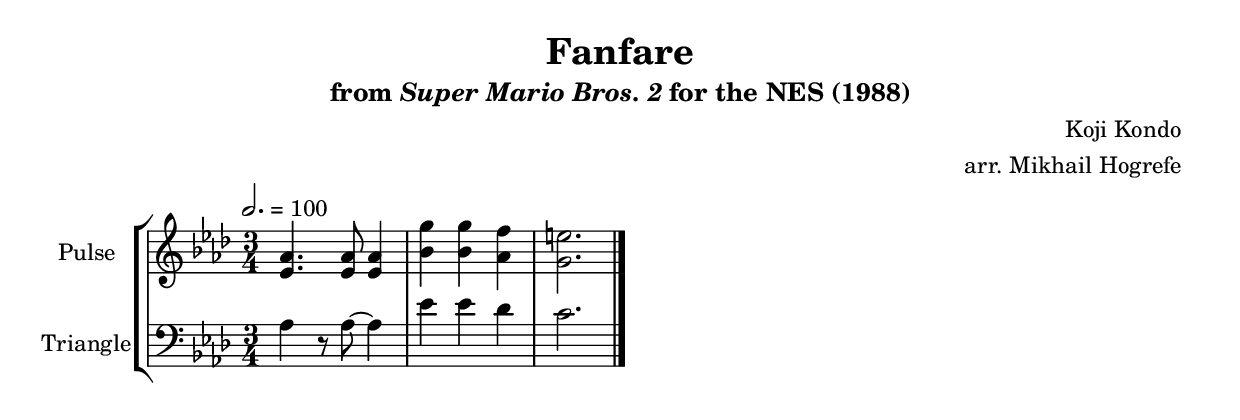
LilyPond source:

\version "2.22.0"

\book {
    \header {
        title = "Fanfare"
        subtitle = \markup { "from" {\italic "Super Mario Bros. 2"} "for the NES (1988)" }
        composer = "Koji Kondo"
        arranger = "arr. Mikhail Hogrefe"
    }

    \score {
        {
            \new StaffGroup <<
                \new Staff \relative c' {
                    \set Staff.instrumentName = "Pulse"
                    \set Staff.shortInstrumentName = "P."
\time 3/4
\tempo 2. = 100
\key aes \major
<ees aes>4. 8 4 |
<bes' g'>4 4 <aes f'> |
<g e'>2. |
\bar "|."
                }

                \new Staff \relative c' {
                    \set Staff.instrumentName = "Triangle"
                    \set Staff.shortInstrumentName = "T."
\key aes \major
\clef bass
aes4 r8 aes ~ aes4 |
ees'4 ees des |
c2. |
                }
            >>
        }
        \layout {
            \context {
                \Staff
                \RemoveEmptyStaves
            }
            \context {
                \DrumStaff
                \RemoveEmptyStaves
            }
        }
        \midi {}
    }
}
